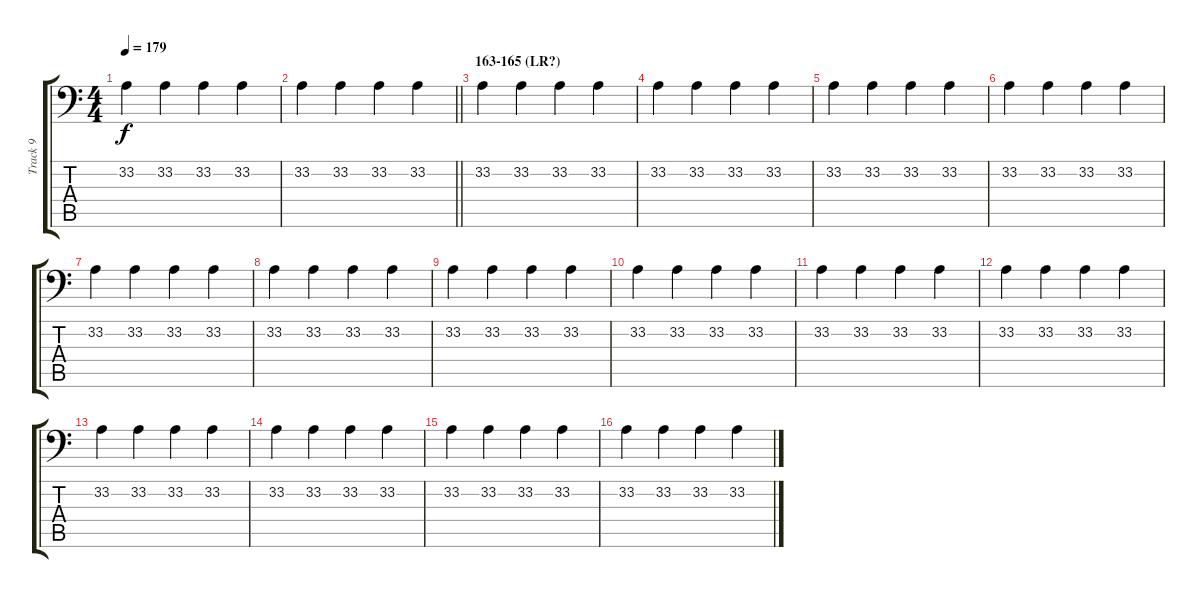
\track ("Track 9" "Track 9") {instrument acousticgrandpiano}
\staff {score tabs}
\tuning (C-1 C-1 C-1 C-1 C-1 C-1) {hide}
\ts (4 4)
\tempo 179
\clef f4
\ks c
33.2.4{dy f} 33.2.4 33.2.4 33.2.4 |
\barLineRight lightlight
33.2.4 33.2.4 33.2.4 33.2.4 |
\section ("" "163-165 (LR?)")
33.2.4 33.2.4 33.2.4 33.2.4 |
33.2.4 33.2.4 33.2.4 33.2.4 |
33.2.4 33.2.4 33.2.4 33.2.4 |
33.2.4 33.2.4 33.2.4 33.2.4 |
33.2.4 33.2.4 33.2.4 33.2.4 |
33.2.4 33.2.4 33.2.4 33.2.4 |
33.2.4 33.2.4 33.2.4 33.2.4 |
33.2.4 33.2.4 33.2.4 33.2.4 |
33.2.4 33.2.4 33.2.4 33.2.4 |
33.2.4 33.2.4 33.2.4 33.2.4 |
33.2.4 33.2.4 33.2.4 33.2.4 |
33.2.4 33.2.4 33.2.4 33.2.4 |
33.2.4 33.2.4 33.2.4 33.2.4 |
33.2.4 33.2.4 33.2.4 33.2.4
